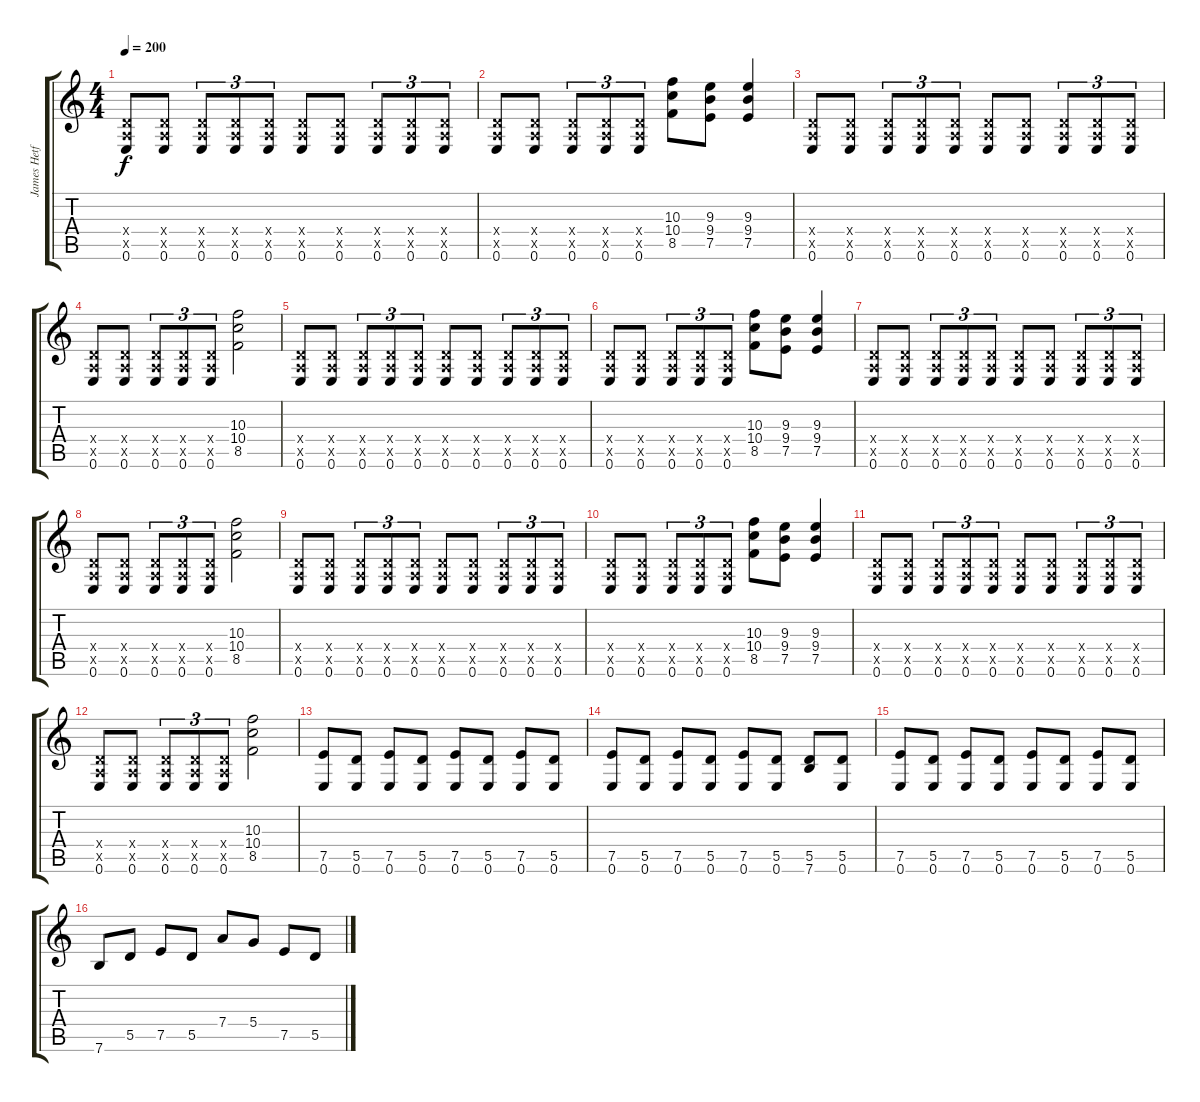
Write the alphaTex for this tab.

\track ("James Hetfield" "James Hetf") {instrument distortionguitar}
\staff {score tabs}
\tuning (E4 B3 G3 D3 A2 E2) {hide}
\ts (4 4)
\tempo 200
\clef g2
\ks c
(0.4{x} 0.5{x} 0.6).8{dy f} (0.4{x} 0.5{x} 0.6).8 (0.4{x} 0.5{x} 0.6).8{tu (3 2)} (0.4{x} 0.5{x} 0.6).8{tu (3 2)} (0.4{x} 0.5{x} 0.6).8{tu (3 2)} (0.4{x} 0.5{x} 0.6).8 (0.4{x} 0.5{x} 0.6).8 (0.4{x} 0.5{x} 0.6).8{tu (3 2)} (0.4{x} 0.5{x} 0.6).8{tu (3 2)} (0.4{x} 0.5{x} 0.6).8{tu (3 2)} |
(0.4{x} 0.5{x} 0.6).8 (0.4{x} 0.5{x} 0.6).8 (0.4{x} 0.5{x} 0.6).8{tu (3 2)} (0.4{x} 0.5{x} 0.6).8{tu (3 2)} (0.4{x} 0.5{x} 0.6).8{tu (3 2)} (10.3 10.4 8.5).8 (9.3 9.4 7.5).8 (9.3 9.4 7.5).4 |
(0.4{x} 0.5{x} 0.6).8 (0.4{x} 0.5{x} 0.6).8 (0.4{x} 0.5{x} 0.6).8{tu (3 2)} (0.4{x} 0.5{x} 0.6).8{tu (3 2)} (0.4{x} 0.5{x} 0.6).8{tu (3 2)} (0.4{x} 0.5{x} 0.6).8 (0.4{x} 0.5{x} 0.6).8 (0.4{x} 0.5{x} 0.6).8{tu (3 2)} (0.4{x} 0.5{x} 0.6).8{tu (3 2)} (0.4{x} 0.5{x} 0.6).8{tu (3 2)} |
(0.4{x} 0.5{x} 0.6).8 (0.4{x} 0.5{x} 0.6).8 (0.4{x} 0.5{x} 0.6).8{tu (3 2)} (0.4{x} 0.5{x} 0.6).8{tu (3 2)} (0.4{x} 0.5{x} 0.6).8{tu (3 2)} (10.3 10.4 8.5).2 |
(0.4{x} 0.5{x} 0.6).8 (0.4{x} 0.5{x} 0.6).8 (0.4{x} 0.5{x} 0.6).8{tu (3 2)} (0.4{x} 0.5{x} 0.6).8{tu (3 2)} (0.4{x} 0.5{x} 0.6).8{tu (3 2)} (0.4{x} 0.5{x} 0.6).8 (0.4{x} 0.5{x} 0.6).8 (0.4{x} 0.5{x} 0.6).8{tu (3 2)} (0.4{x} 0.5{x} 0.6).8{tu (3 2)} (0.4{x} 0.5{x} 0.6).8{tu (3 2)} |
(0.4{x} 0.5{x} 0.6).8 (0.4{x} 0.5{x} 0.6).8 (0.4{x} 0.5{x} 0.6).8{tu (3 2)} (0.4{x} 0.5{x} 0.6).8{tu (3 2)} (0.4{x} 0.5{x} 0.6).8{tu (3 2)} (10.3 10.4 8.5).8 (9.3 9.4 7.5).8 (9.3 9.4 7.5).4 |
(0.4{x} 0.5{x} 0.6).8 (0.4{x} 0.5{x} 0.6).8 (0.4{x} 0.5{x} 0.6).8{tu (3 2)} (0.4{x} 0.5{x} 0.6).8{tu (3 2)} (0.4{x} 0.5{x} 0.6).8{tu (3 2)} (0.4{x} 0.5{x} 0.6).8 (0.4{x} 0.5{x} 0.6).8 (0.4{x} 0.5{x} 0.6).8{tu (3 2)} (0.4{x} 0.5{x} 0.6).8{tu (3 2)} (0.4{x} 0.5{x} 0.6).8{tu (3 2)} |
(0.4{x} 0.5{x} 0.6).8 (0.4{x} 0.5{x} 0.6).8 (0.4{x} 0.5{x} 0.6).8{tu (3 2)} (0.4{x} 0.5{x} 0.6).8{tu (3 2)} (0.4{x} 0.5{x} 0.6).8{tu (3 2)} (10.3 10.4 8.5).2 |
(0.4{x} 0.5{x} 0.6).8 (0.4{x} 0.5{x} 0.6).8 (0.4{x} 0.5{x} 0.6).8{tu (3 2)} (0.4{x} 0.5{x} 0.6).8{tu (3 2)} (0.4{x} 0.5{x} 0.6).8{tu (3 2)} (0.4{x} 0.5{x} 0.6).8 (0.4{x} 0.5{x} 0.6).8 (0.4{x} 0.5{x} 0.6).8{tu (3 2)} (0.4{x} 0.5{x} 0.6).8{tu (3 2)} (0.4{x} 0.5{x} 0.6).8{tu (3 2)} |
(0.4{x} 0.5{x} 0.6).8 (0.4{x} 0.5{x} 0.6).8 (0.4{x} 0.5{x} 0.6).8{tu (3 2)} (0.4{x} 0.5{x} 0.6).8{tu (3 2)} (0.4{x} 0.5{x} 0.6).8{tu (3 2)} (10.3 10.4 8.5).8 (9.3 9.4 7.5).8 (9.3 9.4 7.5).4 |
(0.4{x} 0.5{x} 0.6).8 (0.4{x} 0.5{x} 0.6).8 (0.4{x} 0.5{x} 0.6).8{tu (3 2)} (0.4{x} 0.5{x} 0.6).8{tu (3 2)} (0.4{x} 0.5{x} 0.6).8{tu (3 2)} (0.4{x} 0.5{x} 0.6).8 (0.4{x} 0.5{x} 0.6).8 (0.4{x} 0.5{x} 0.6).8{tu (3 2)} (0.4{x} 0.5{x} 0.6).8{tu (3 2)} (0.4{x} 0.5{x} 0.6).8{tu (3 2)} |
(0.4{x} 0.5{x} 0.6).8 (0.4{x} 0.5{x} 0.6).8 (0.4{x} 0.5{x} 0.6).8{tu (3 2)} (0.4{x} 0.5{x} 0.6).8{tu (3 2)} (0.4{x} 0.5{x} 0.6).8{tu (3 2)} (10.3 10.4 8.5).2 |
(7.5 0.6).8 (5.5 0.6).8 (7.5 0.6).8 (5.5 0.6).8 (7.5 0.6).8 (5.5 0.6).8 (7.5 0.6).8 (5.5 0.6).8 |
(7.5 0.6).8 (5.5 0.6).8 (7.5 0.6).8 (5.5 0.6).8 (7.5 0.6).8 (5.5 0.6).8 (5.5 7.6).8 (5.5 0.6).8 |
(7.5 0.6).8 (5.5 0.6).8 (7.5 0.6).8 (5.5 0.6).8 (7.5 0.6).8 (5.5 0.6).8 (7.5 0.6).8 (5.5 0.6).8 |
7.6.8 5.5.8 7.5.8 5.5.8 7.4.8 5.4.8 7.5.8 5.5.8
